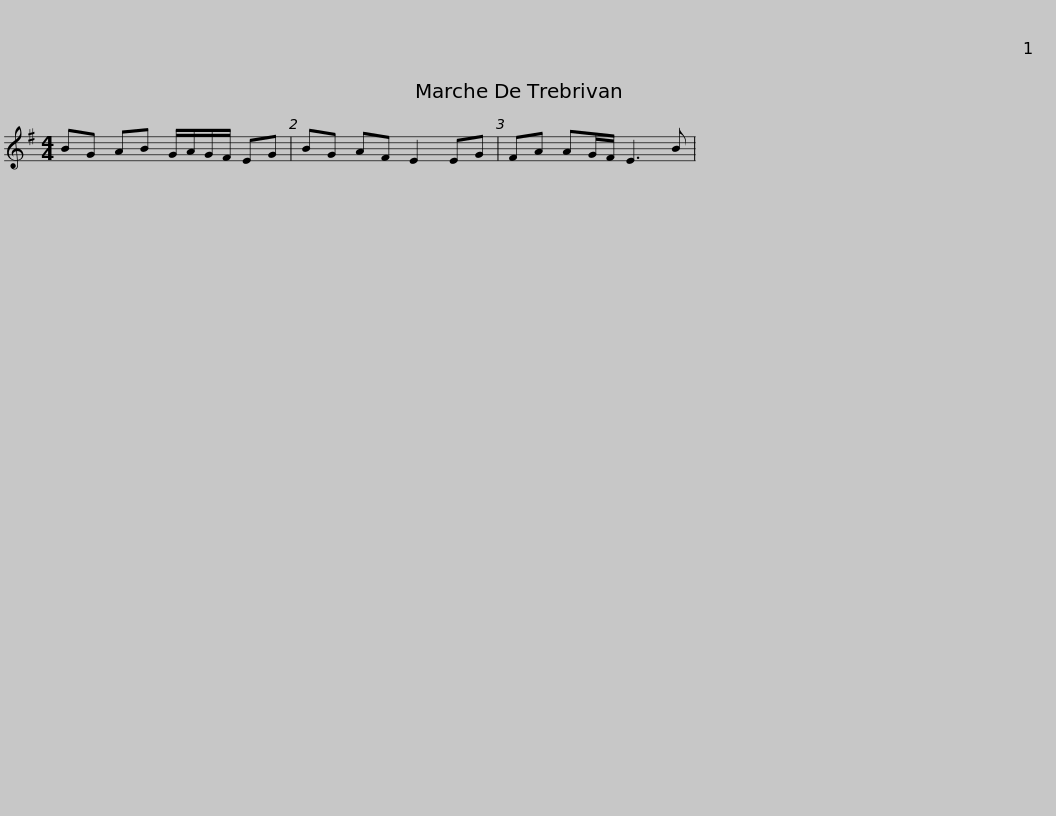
X:1
L:1/8
M:4/4
I:linebreak $
K:Emin
V:1 treble
V:1
 BG AB G/A/G/F/ EG | BG AF E2 EG | FA AG/F/ E3 B | %3
